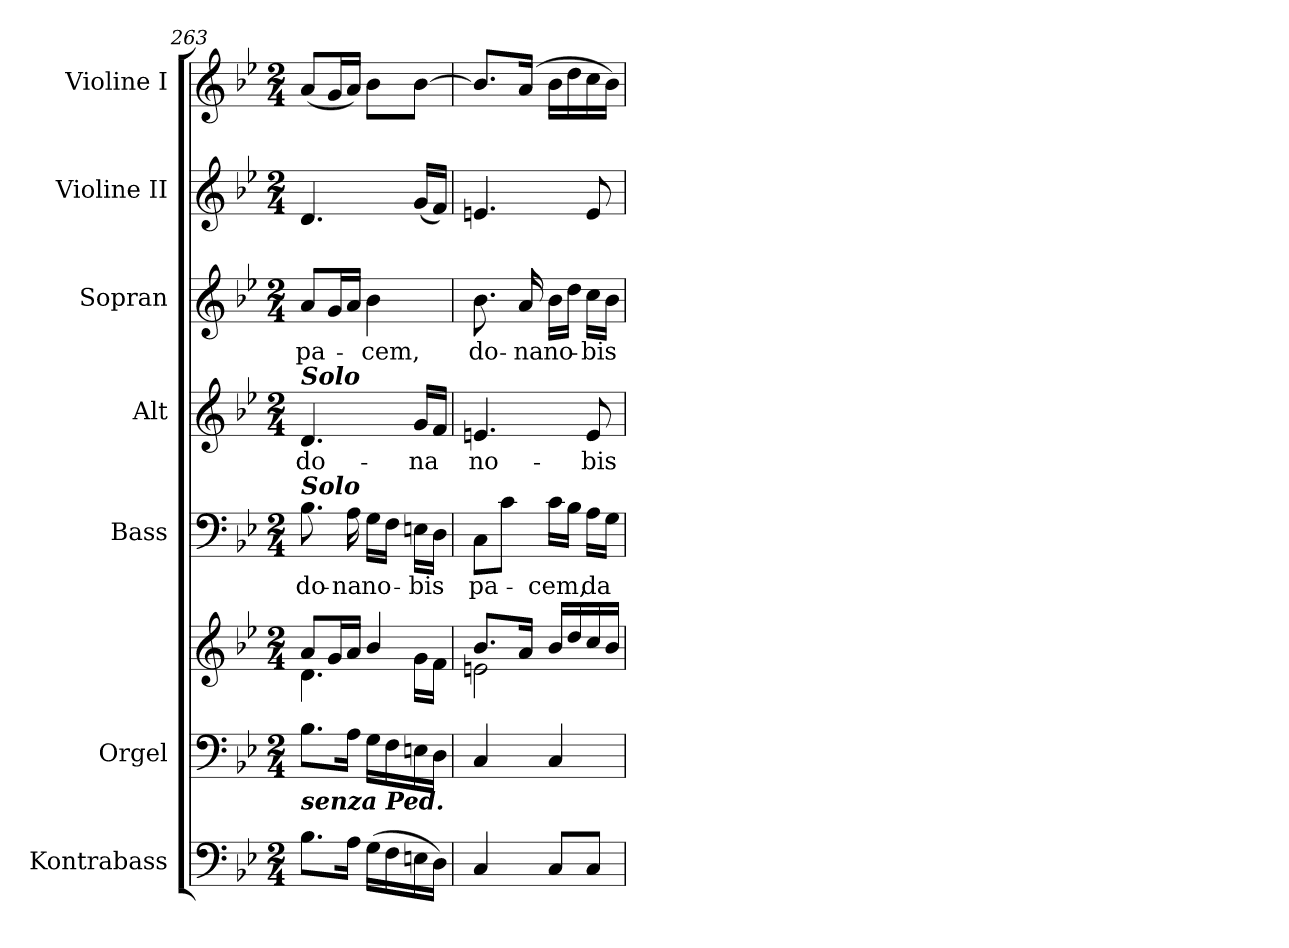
**kern	**kern	**kern	**kern	**text	**kern	**text	**kern	**text	**kern	**kern
*part7	*part6	*part6	*part5	*part5	*part4	*part4	*part3	*part3	*part2	*part1
*staff8	*staff7	*staff6	*staff5	*staff5	*staff4	*staff4	*staff3	*staff3	*staff2	*staff1
*I"Kontrabass	*I"Orgel	*	*I"Bass	*	*I"Alt	*	*I"Sopran	*	*I"Violine II	*I"Violine I
*I'Kb.	*I'Org.	*	*I'B	*	*I'A	*	*I'S	*	*I'Vl. II	*I'Vl. I
*clefF4	*clefF4	*clefG2	*clefF4	*	*clefG2	*	*clefG2	*	*clefG2	*clefG2
*ITrd7c12	*	*	*	*	*	*	*	*	*	*
*k[b-e-]	*k[b-e-]	*k[b-e-]	*k[b-e-]	*	*k[b-e-]	*	*k[b-e-]	*	*k[b-e-]	*k[b-e-]
*B-:	*B-:	*B-:	*B-:	*	*B-:	*	*B-:	*	*B-:	*B-:
*M2/4	*M2/4	*M2/4	*M2/4	*	*M2/4	*	*M2/4	*	*M2/4	*M2/4
=263	=263	=263	=263	=263	=263	=263	=263	=263	=263	=263
*	*	*^	*	*	*	*	*	*	*	*
!	!	!	!	!	!	!LO:TX:a:Bi:t=Solo	!	!	!	!	!
!	!	!	!	!LO:TX:a:Bi:t=Solo	!	!	!	!	!	!	!
!	!LO:TX:b:Bi:t=senza Ped.	!	!	!	!	!	!	!	!	!	!
!	!	!	!	!	!LO:LY:b	!	!LO:LY:b	!	!LO:LY:b	!	!
8.BB-\L	8.B-\L	8a/L	4.d\	8.B-\	do-	4.d/	do-	8a/L	pa-	4.d/	(<8a/L
.	.	16g/L	.	.	.	.	.	16g/L	.	.	16g/L
!	!	!	!	!	!LO:LY:b	!	!	!	!	!	!
16AA\Jk	16A\Jk	16a/JJ	.	16A\	-na	.	.	16a/JJ	.	.	16a/JJ)
!	!	!	!	!	!LO:LY:b	!	!	!	!LO:LY:b	!	!
(>16GG\LL	16G\LL	4b-/	.	16G\LL	no-	.	.	4b-\	-cem,	.	8b-\L
16FF\	16F\	.	.	16F\JJ	.	.	.	.	.	.	.
!	!	!	!	!	!LO:LY:b	!	!LO:LY:b	!	!	!	!
16EEn\	16En\	.	16g\LL	16En\LL	-bis	16g/LL	-na	.	.	(<16g/LL	[8b-\J
16DD\JJ)	16D\JJ	.	16f\JJ	16D\JJ	.	16f/JJ	.	.	.	16f/JJ)	.
=264	=264	=264	=264	=264	=264	=264	=264	=264	=264	=264	=264
!	!	!	!	!	!LO:LY:b	!	!LO:LY:b	!	!LO:LY:b	!	!
4CC/	4C/	8.b-/L	2en\	8C\L	pa-	4.en/	no-	8.b-\	do-	4.en/	8.b-/L]
.	.	.	.	8c\J	.	.	.	.	.	.	.
!	!	!	!	!	!	!	!	!	!LO:LY:b	!	!
.	.	16a/Jk	.	.	.	.	.	16a/	-na	.	(16a/Jk
!	!	!	!	!	!LO:LY:b	!	!	!	!LO:LY:b	!	!
8CC/L	4C/	16b-/LL	.	16c\LL	-cem,	.	.	16b-\LL	no-	.	16b-\LL
.	.	16dd/	.	16B-\JJ	.	.	.	16dd\JJ	.	.	16dd\
!	!	!	!	!	!LO:LY:b	!	!LO:LY:b	!	!LO:LY:b	!	!
8CC/J	.	16cc/	.	16A\LL	da	8e/	-bis	16cc\LL	-bis	8e/	16cc\
.	.	16b-/JJ	.	16G\JJ	.	.	.	16b-\JJ	.	.	16b-\JJ)
*	*	*v	*v	*	*	*	*	*	*	*	*
=	=	=	=	=	=	=	=	=	=	=
*-	*-	*-	*-	*-	*-	*-	*-	*-	*-	*-
